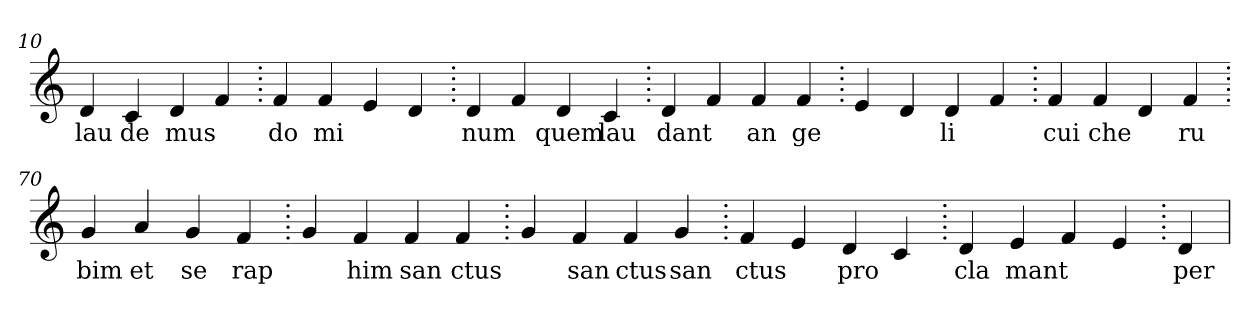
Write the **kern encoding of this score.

**kern	**text
*part1	*part1
*staff1	*staff1
*clefG2	*
=10.	=10.
4d	lau
4c	de
4d	mus
4f	.
=20.	=20.
4f	do
4f	mi
4e	.
4d	.
=30.	=30.
4d	num
4f	.
4d	quem
4c	lau
=40.	=40.
4d	dant
4f	.
4f	an
4f	ge
=50.	=50.
4e	.
4d	.
4d	li
4f	.
=60.	=60.
4f	cui
4f	che
4d	.
4f	ru
=70.	=70.
4g	bim
4a	et
4g	se
4f	rap
=80.	=80.
4g	.
4f	him
4f	san
4f	ctus
=90.	=90.
4g	.
4f	san
4f	ctus
4g	san
=100.	=100.
4f	ctus
4e	.
4d	pro
4c	.
=110.	=110.
4d	cla
4e	mant
4f	.
4e	.
=120.	=120.
4d	per
=	=
*-	*-
